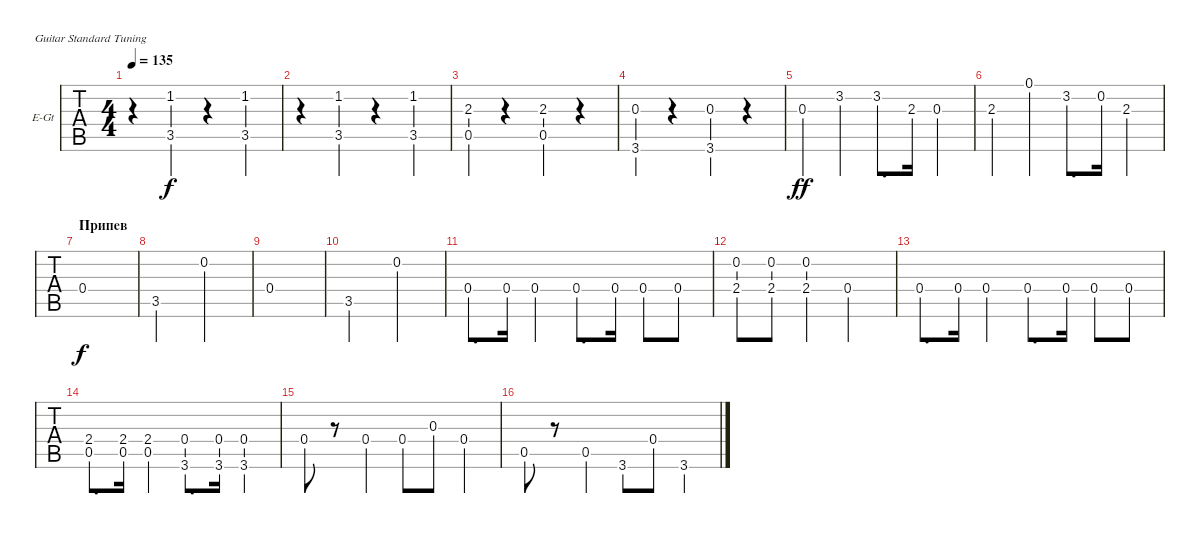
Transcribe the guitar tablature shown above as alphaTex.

\defaultSystemsLayout 4
\bracketExtendMode groupsimilarinstruments
\firstSystemTrackNameOrientation horizontal
\otherSystemsTrackNameOrientation horizontal
\track ("Electric Guitar" "E-Gt") {instrument overdrivenguitar}
\staff {tabs}
\tuning (E4 B3 G3 D3 A2 E2)
\ts (4 4)
\tempo 135
\clef f4
\scale
0.333333
\ks c
r.4{dy f} (3.5 1.2).4 r.4 (3.5 1.2).4 |
\scale
0.333333 r.4 (3.5 1.2).4 r.4 (3.5 1.2).4 |
\scale
0.333333 (0.5 2.3).4 r.4 (0.5 2.3).4 r.4 |
\scale
0.333333 (3.6 0.3).4 r.4 (3.6 0.3).4 r.4 |
\scale
0.333333 0.3.4{dy ff} 3.2.4 3.2.8{d} 2.3.16 0.3.4 |
\scale
0.333333 2.3.4 0.1.4 3.2.8{d} 0.2.16 2.3.4 |
\section ("" "Припев")
\scale
0.333333 0.4.1{dy f} |
\scale
0.333333 3.5.2 0.2.2 |
\scale
0.333333 0.4.1 |
\scale
0.333333 3.5.2 0.2.2 |
\scale
0.333333 0.4.8{d} 0.4.16 0.4.4 0.4.8{d} 0.4.16 0.4.8 0.4.8 |
\scale
0.333333 (2.4 0.2).8 (2.4 0.2).8 (2.4 0.2).4 0.4.2 |
\scale
0.333333 0.4.8{d} 0.4.16 0.4.4 0.4.8{d} 0.4.16 0.4.8 0.4.8 |
\scale
0.333333 (0.5 2.4).8{d} (0.5 2.4).16 (0.5 2.4).4 (3.6 0.4).8{d} (3.6 0.4).16 (3.6 0.4).4 |
\scale
0.333333 0.4.8 r.8 0.4.4 0.4.8 0.3.8 0.4.4 |
\scale
0.333333 0.5.8 r.8 0.5.4 3.6.8 0.4.8 3.6.4
